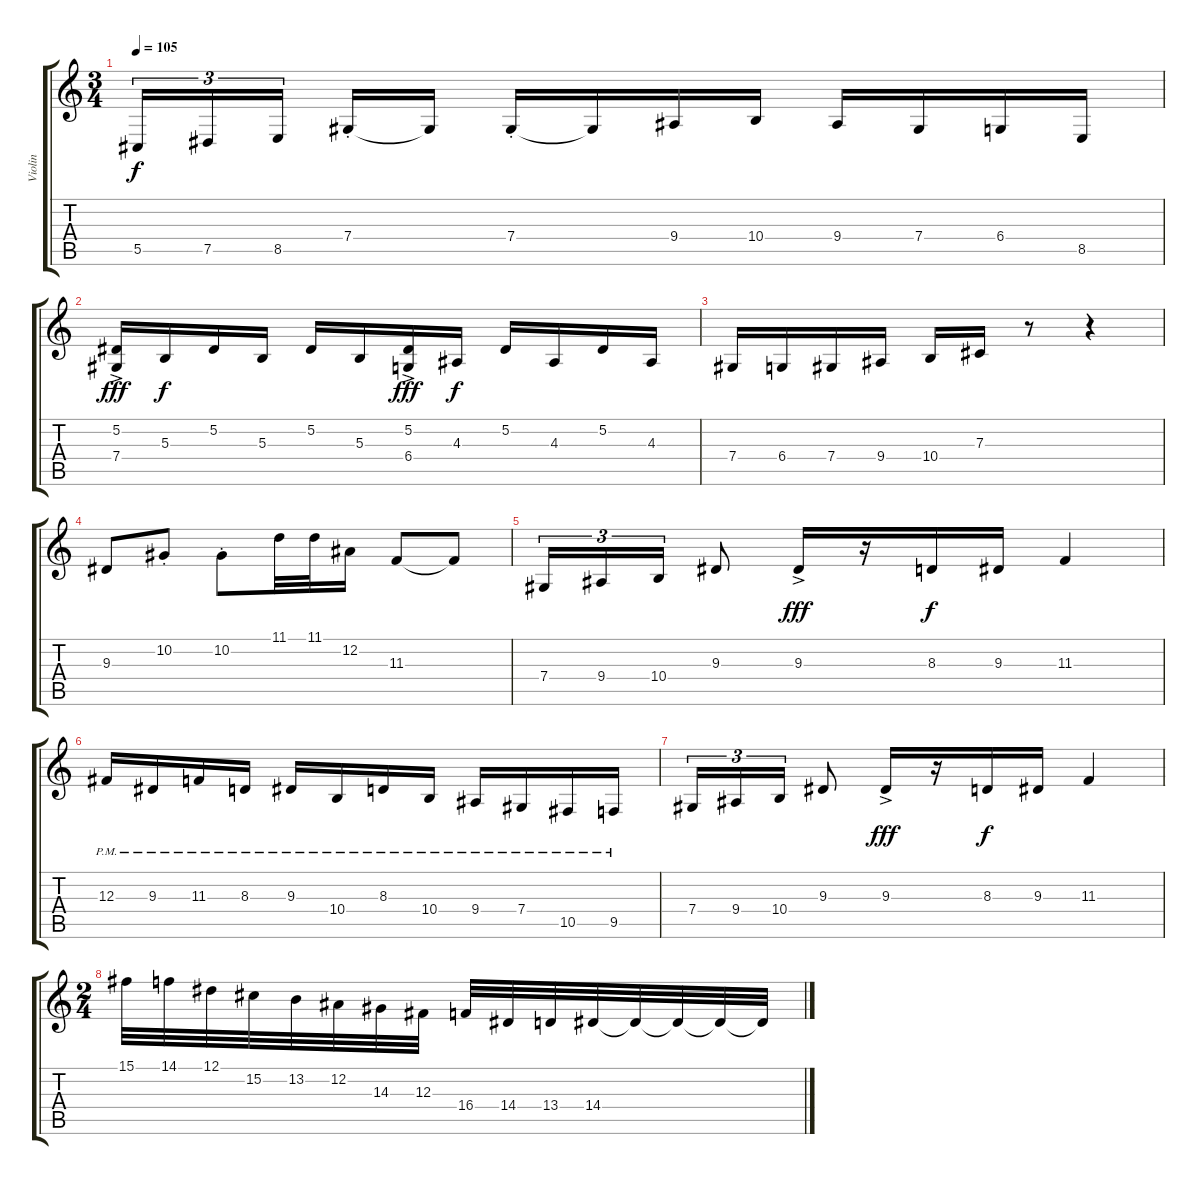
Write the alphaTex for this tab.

\track ("Violin" "Violin") {instrument violin}
\staff {score tabs}
\tuning (Eb4 Bb3 Gb3 Db3 Ab2 Eb2) {hide}
\ts (3 4)
\tempo 105
\clef g2
\ks c
5.5.16{tu (3 2) dy f} 7.5.16{tu (3 2)} 8.5.16{tu (3 2)} 7.4{st}.16 7.4{t}.16 7.4{st}.16 7.4{t}.16 9.4.16 10.4.16 9.4.16 7.4.16 6.4.16 8.5.16 |
(5.2{ac} 7.4{ac}).16{dy fff} 5.3.16{dy f} 5.2.16 5.3.16 5.2.16 5.3.16 (5.2{ac} 6.4{ac}).16{dy fff} 4.3.16{dy f} 5.2.16 4.3.16 5.2.16 4.3.16 |
7.4.16 6.4.16 7.4.16 9.4.16 10.4.16 7.3.16 r.8 r.4 |
9.3.8 10.2{st}.8 10.2{st}.8 11.1.32 11.1.32 12.2.16 11.3.8 11.3{t}.8 |
7.4.16{tu (3 2)} 9.4.16{tu (3 2)} 10.4.16{tu (3 2)} 9.3.8 9.3{ac}.16{dy fff} r.16 8.3.16{dy f} 9.3.16 11.3.4 |
12.3{pm}.16 9.3{pm}.16 11.3{pm}.16 8.3{pm}.16 9.3{pm}.16 10.4{pm}.16 8.3{pm}.16 10.4{pm}.16 9.4{pm}.16 7.4{pm}.16 10.5{pm}.16 9.5{pm}.16 |
7.4.16{tu (3 2)} 9.4.16{tu (3 2)} 10.4.16{tu (3 2)} 9.3.8 9.3{ac}.16{dy fff} r.16 8.3.16{dy f} 9.3.16 11.3.4 |
\ts (2 4)
15.1.32 14.1.32 12.1.32 15.2.32 13.2.32 12.2.32 14.3.32 12.3.32 16.4.32 14.4.32 13.4.32 14.4.32 14.4{t}.32 14.4{t}.32 14.4{t}.32 14.4{t}.32
